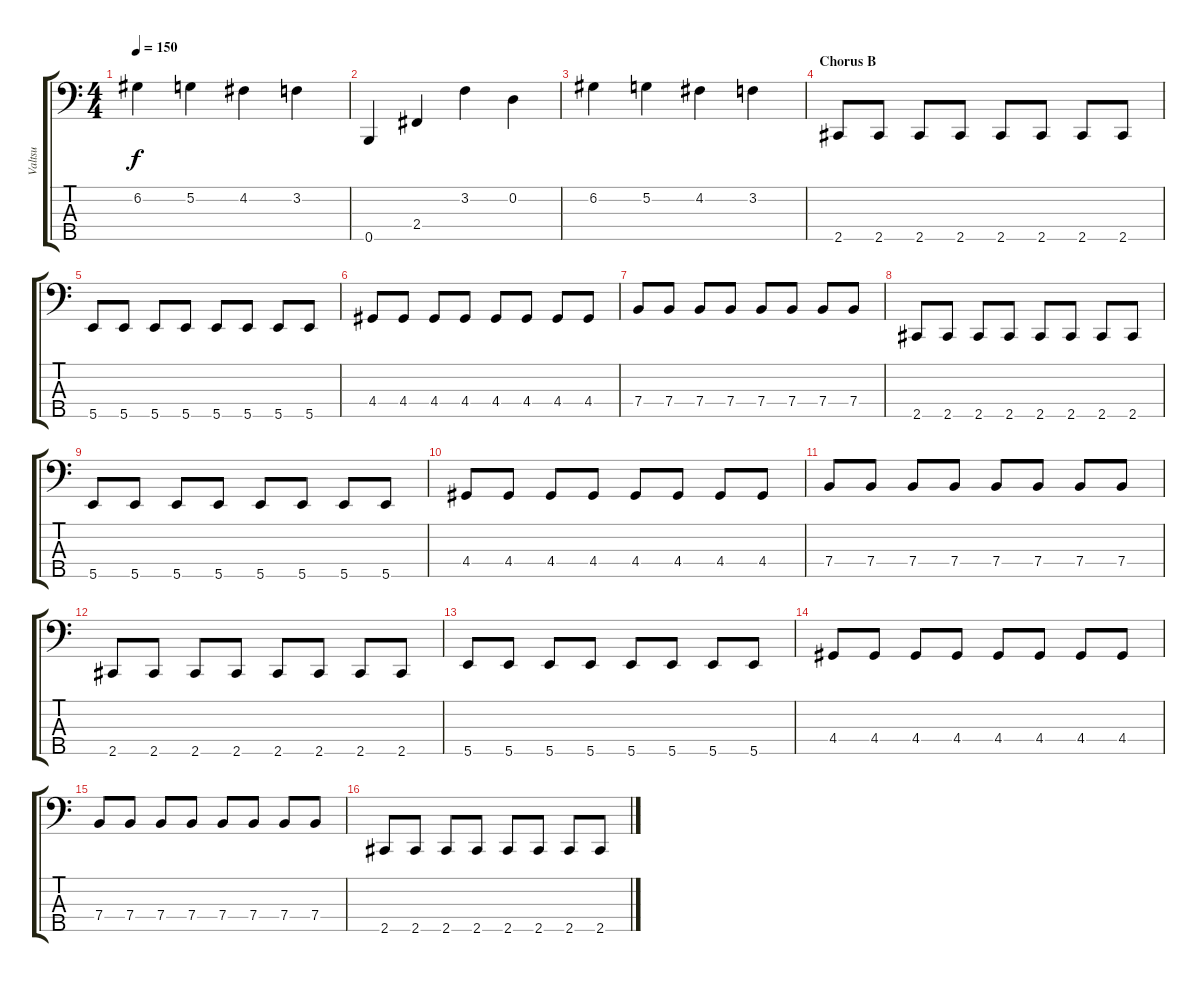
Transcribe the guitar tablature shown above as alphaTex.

\track ("Valtsu" "Valtsu") {instrument slapbass2}
\staff {score tabs}
\tuning (G2 D2 A1 E1 B0) {hide}
\ts (4 4)
\tempo 150
\clef f4
\ks c
6.2.4{dy f} 5.2.4 4.2.4 3.2.4 |
0.5.4 2.4.4 3.2.4 0.2.4 |
6.2.4 5.2.4 4.2.4 3.2.4 |
\section ("" "Chorus B")
2.5.8 2.5.8 2.5.8 2.5.8 2.5.8 2.5.8 2.5.8 2.5.8 |
5.5.8 5.5.8 5.5.8 5.5.8 5.5.8 5.5.8 5.5.8 5.5.8 |
4.4.8 4.4.8 4.4.8 4.4.8 4.4.8 4.4.8 4.4.8 4.4.8 |
7.4.8 7.4.8 7.4.8 7.4.8 7.4.8 7.4.8 7.4.8 7.4.8 |
2.5.8 2.5.8 2.5.8 2.5.8 2.5.8 2.5.8 2.5.8 2.5.8 |
5.5.8 5.5.8 5.5.8 5.5.8 5.5.8 5.5.8 5.5.8 5.5.8 |
4.4.8 4.4.8 4.4.8 4.4.8 4.4.8 4.4.8 4.4.8 4.4.8 |
7.4.8 7.4.8 7.4.8 7.4.8 7.4.8 7.4.8 7.4.8 7.4.8 |
2.5.8 2.5.8 2.5.8 2.5.8 2.5.8 2.5.8 2.5.8 2.5.8 |
5.5.8 5.5.8 5.5.8 5.5.8 5.5.8 5.5.8 5.5.8 5.5.8 |
4.4.8 4.4.8 4.4.8 4.4.8 4.4.8 4.4.8 4.4.8 4.4.8 |
7.4.8 7.4.8 7.4.8 7.4.8 7.4.8 7.4.8 7.4.8 7.4.8 |
2.5.8 2.5.8 2.5.8 2.5.8 2.5.8 2.5.8 2.5.8 2.5.8
